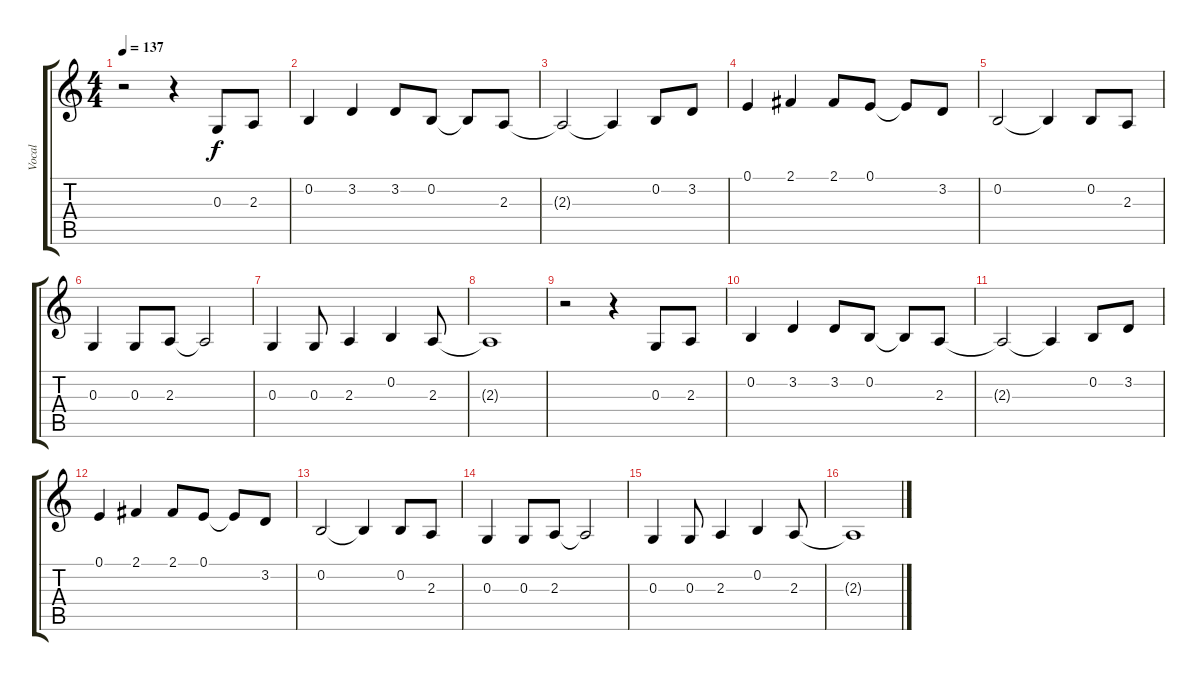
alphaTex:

\track ("Vocal" "Vocal") {instrument stringensemble1}
\staff {score tabs}
\tuning (E4 B3 G3 D3 A2 E2) {hide}
\ts (4 4)
\tempo 137
\clef g2
\ks c
r.2{dy f} r.4 0.3.8 2.3.8 |
0.2.4 3.2.4 3.2.8 0.2.8 0.2{t}.8 2.3.8 |
2.3{t}.2 2.3{t}.4 0.2.8 3.2.8 |
0.1.4 2.1.4 2.1.8 0.1.8 0.1{t}.8 3.2.8 |
0.2.2 0.2{t}.4 0.2.8 2.3.8 |
0.3.4 0.3.8 2.3.8 2.3{t}.2 |
0.3.4 0.3.8 2.3.4 0.2.4 2.3.8 |
2.3{t}.1 |
r.2 r.4 0.3.8 2.3.8 |
0.2.4 3.2.4 3.2.8 0.2.8 0.2{t}.8 2.3.8 |
2.3{t}.2 2.3{t}.4 0.2.8 3.2.8 |
0.1.4 2.1.4 2.1.8 0.1.8 0.1{t}.8 3.2.8 |
0.2.2 0.2{t}.4 0.2.8 2.3.8 |
0.3.4 0.3.8 2.3.8 2.3{t}.2 |
0.3.4 0.3.8 2.3.4 0.2.4 2.3.8 |
2.3{t}.1
